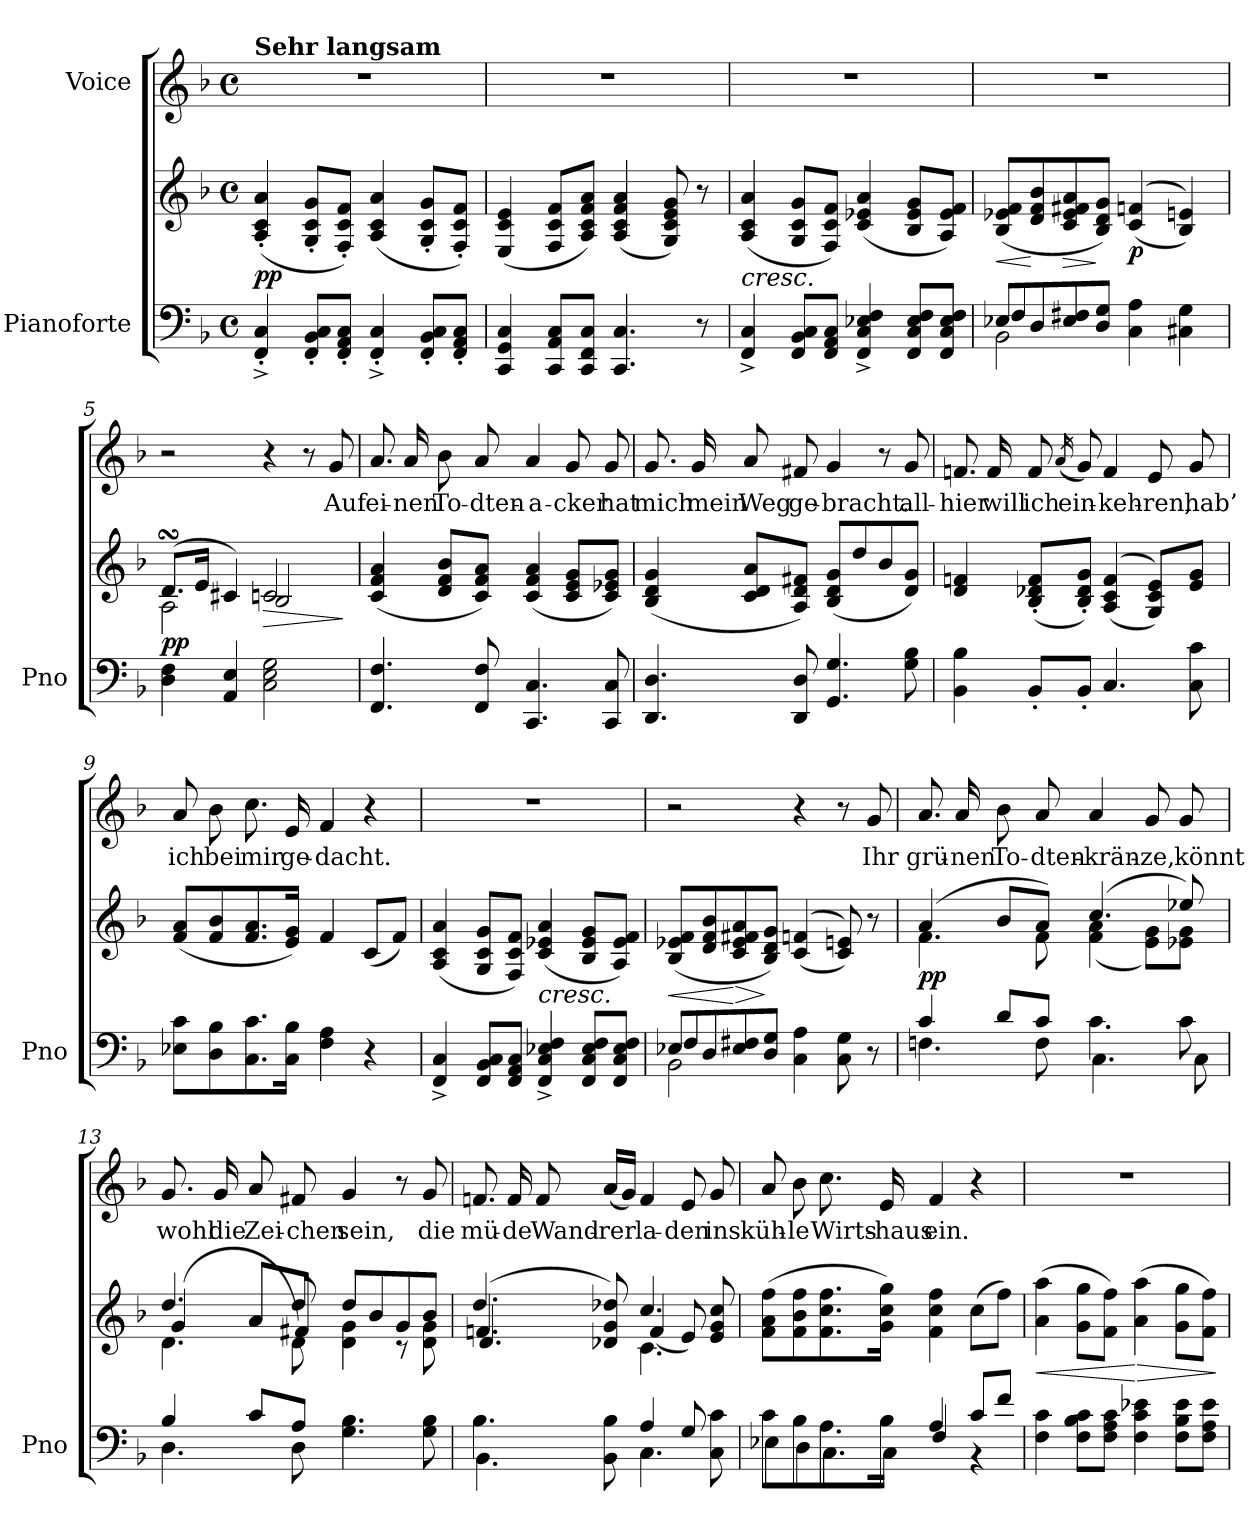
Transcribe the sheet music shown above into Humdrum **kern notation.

**kern	**kern	**dynam	**kern	**text
*part2	*part2	*part2	*part1	*part1
*staff3	*staff2	*staff2/3	*staff1	*staff1
*I"Pianoforte	*	*	*I"Voice	*
*I'Pno	*	*	*	*
*clefF4	*clefG2	*	*clefG2	*
*k[b-]	*k[b-]	*	*k[b-]	*
*M4/4	*M4/4	*	*M4/4	*
*met(c)	*met(c)	*	*met(c)	*
=1	=1	=1	=1	=1
!	!	!	!LO:TX:a:B:t=Sehr langsam	!
!	!	!LO:DY:b	!	!
4FF/'<^> 4C/'<^>	(4A/' 4c/' 4a/'	pp	1r	.
8FF/' 8BB-/' 8C/'L	8G/' 8c/' 8g/'L	.	.	.
8FF/' 8AA/' 8C/'J	8F/' 8c/' 8f/'J)	.	.	.
4FF/'^> 4C/'^>	(4A/ 4c/ 4a/	.	.	.
8FF/' 8BB-/' 8C/'L	8G/' 8c/' 8g/'L	.	.	.
8FF/' 8AA/' 8C/'J	8F/' 8c/' 8f/'J)	.	.	.
=2	=2	=2	=2	=2
4CC/ 4GG/ 4C/	(4E/ 4c/ 4e/	.	1r	.
8CC/ 8AA/ 8C/L	8F/ 8c/ 8f/L	.	.	.
8CC/ 8FF/ 8C/J	8A/ 8c/ 8f/ 8a/J)	.	.	.
4.CC/ 4.C/	(4A/ 4c/ 4f/ 4a/	.	.	.
.	8G/ 8c/ 8e/ 8g/)	.	.	.
8r	8r	.	.	.
=3	=3	=3	=3	=3
!	!LO:TX:b:i:t=cresc.	!	!	!
4FF/^> 4C/^>	(4A/ 4c/ 4a/	.	1r	.
8FF/ 8BB-/ 8C/L	8G/ 8c/ 8g/L	.	.	.
8FF/ 8AA/ 8C/J	8F/ 8c/ 8f/J)	.	.	.
4FF/^> 4C/^> 4E-X/^> 4F/^>	(4c/ 4e-X/ 4a/	.	.	.
8FF/ 8C/ 8E-/ 8F/L	8B-/ 8e-/ 8g/L	.	.	.
8FF/ 8C/ 8E-/ 8F/J	8A/ 8e-/ 8f/J)	.	.	.
=4	=4	=4	=4	=4
*^	*	*	*	*
*	*^	*	*	*	*
!	!	!	!	!LO:HP:b	!	!
8E-X/L	2BB-\	4F/	(8B-/ 8e-X/ 8f/L	<	1r	.
8D/	.	.	8d/ 8f/ 8b-/	[	.	.
!	!	!	!	!LO:HP:b	!	!
8E-/ 8F#X/	.	4ryy	8c/ 8e-/ 8f#X/ 8a/	>	.	.
8D/ 8G/J	.	.	8B-/ 8d/ 8g/J)	]	.	.
!	!	!	!	!LO:DY:b	!	!
4C\ 4A\	2ryy	2ryy	((4c/ 4fn/	p	.	.
4C#X\ 4G\	.	.	4B-/ 4en/))	.	.	.
*v	*v	*v	*	*	*	*
=5	=5	=5	=5	=5
*	*^	*	*	*
!	!	!	!LO:DY:a=2	!	!
4D\ 4F\	(8.dsSSS/L	2A\	pp	2r	.
.	16e/Jk	.	.	.	.
4AA/ 4E/	4c#X/)	.	.	.	.
!	!	!	!LO:HP:b	!	!
2C\ 2E\ 2G\	2cn/	2B-/	>	4r	.
.	.	.	.	8r	.
.	.	.	.	8g/	Auf
*	*v	*v	*	*	*
.	.	]	.	.
=6	=6	=6	=6	=6
4.FF/ 4.F/	(4c/ 4f/ 4a/	.	8.a/	ei-
.	.	.	16a/	-nen
.	8d/ 8f/ 8b-/L	.	8b-\	To-
8FF/ 8F/	8c/ 8f/ 8a/J)	.	8a/	-dten-
4.CC/ 4.C/	(4c/ 4f/ 4a/	.	4a/	-a-
.	8c/ 8e/ 8g/L	.	8g/	-cker
8CC/ 8C/	8c/ 8e-X/ 8g/J)	.	8g/	hat
=7	=7	=7	=7	=7
4.DD/ 4.D/	(4B-/ 4d/ 4g/	.	8.g/	mich
.	.	.	16g/	mein
.	8c/ 8d/ 8a/L	.	8a/	Weg
8DD/ 8D/	8A/ 8d/ 8f#X/J)	.	8f#X/	ge-
4.GG/ 4.G/	(8B-/ 8d/ 8g/L	.	4g/	-bracht.
.	8dd/	.	.	.
.	8b-/	.	8r	.
8G\ 8B-\	8d/ 8g/J)	.	8g/	all-
=8	=8	=8	=8	=8
4BB-\ 4B-\	4d/ 4fn/	.	8.fn/	-hier
.	.	.	16f/	will
8BB-'/L	(8B-/' 8d-X/' 8f/'L	.	8f/	ich
.	.	.	(16qa/	.
8BB-'/J	8B-/' 8d-/' 8g/'J)	.	8g/)	ein-
4.C/	(>(4A/ 4c/ 4f/	.	4f/	-keh-
.	8G/ 8c/ 8e/L))	.	8e/	-ren,
8C\ 8c\	8e/ 8g/J	.	8g/	hab’
=9	=9	=9	=9	=9
8E-X\ 8c\L	(8f/ 8a/L	.	8a/	ich
8D\ 8B-\	8f/ 8b-/	.	8b-\	bei
8.C\ 8.c\	8.f/ 8.a/	.	8.cc\	mir
16C\ 16B-\Jk	16e/ 16g/Jk)	.	16e/	ge-
4F\ 4A\	4f/	.	4f/	-dacht.
4r	(8c/L	.	4r	.
.	8f/J)	.	.	.
=10	=10	=10	=10	=10
4FF/^> 4C/^>	(4A/ 4c/ 4a/	.	1r	.
8FF/ 8BB-/ 8C/L	8G/ 8c/ 8g/L	.	.	.
8FF/ 8AA/ 8C/J	8F/ 8c/ 8f/J)	.	.	.
!	!LO:TX:b:i:t=cresc.	!	!	!
4FF/^> 4C/^> 4E-X/^> 4F/^>	(4c/ 4e-X/ 4a/	.	.	.
8FF/ 8C/ 8E-/ 8F/L	8B-/ 8e-/ 8g/L	.	.	.
8FF/ 8C/ 8E-/ 8F/J	8A/ 8e-/ 8f/J)	.	.	.
=11	=11	=11	=11	=11
*^	*	*	*	*
*	*^	*	*	*	*
!	!	!	!	!LO:HP:b	!	!
8E-X/L	2BB-\	4F/	(8B-/ 8e-X/ 8f/L	<	2r	.
8D/	.	.	8d/ 8f/ 8b-/	.	.	.
!	!	!	!	!LO:HP:n=1:b	!	!
8E-/ 8F#X/	.	4ryy	8c/ 8e-/ 8f#X/ 8a/	[ >	.	.
8D/ 8G/J	.	.	8B-/ 8d/ 8g/J)	]	.	.
4C\ 4A\	2ryy	2ryy	((4c/ 4fn/	.	4r	.
8C\ 8G\	.	.	8c/ 8en/))	.	8r	.
8r	.	.	8r	.	8g/	Ihr
*	*v	*v	*	*	*	*
=12	=12	=12	=12	=12	=12
*	*	*^	*	*	*
!	!	!	!	!LO:DY:b	!	!
4c/	4.Fn\	(4a/	4.f\	pp	8.a/	grü-
.	.	.	.	.	16a/	-nen
8d/L	.	8b-/L	.	.	8b-\	To-
8c/J	8F\	8a/J)	8f\	.	8a/	-dten-
4.c\	4.C\	(4.cc/	(4f\ 4a\	.	4a/	-krän-
.	.	.	8e\ 8g\L)	.	8g/	-ze,
8c\	8C\	8ee-X/)	8e-X\ 8g\J	.	8g/	könnt
=13	=13	=13	=13	=13	=13	=13
*	*	*	*^	*	*	*
4B-/	4.D\	4.dd/	(<4g/	4.d\	.	8.g/	wohl
.	.	.	.	.	.	16g/	die
8c/L	.	.	8a/L	.	.	8a/	Zei-
8A/J	8D\	8dd/	8f#X/J	8d\)	.	8f#X/	-chen
4.G\ 4.B-\	2ryy	8dd/L	4d\ 4g\	2ryy	.	4g/	sein,
.	.	8b-/	.	.	.	.	.
.	.	8g/	8r	.	.	8r	.
8G\ 8B-\	.	8b-/J	8d\ 8g\	.	.	8g/	die
=14	=14	=14	=14	=14	=14	=14	=14
4.B-\	4.BB-\	(4.dd/	4.fn/	4.d/	.	8.fn/	mü-
.	.	.	.	.	.	16f/	-de
.	.	.	.	.	.	8f/	Wand-
8BB-\ 8B-\	8ryy	8d-X/ 8g/ 8dd-X/)	8ryy	8ryy	.	(16a/LL	-rer
.	.	.	.	.	.	16g/JJ)	.
4A/	4.C\	4.cc/	(4f/	4.c\	.	4f/	la-
8G/	.	.	8e/)	.	.	8e/	-den
8C\ 8c\	8ryy	8e/ 8g/ 8cc/	8ryy	8ryy	.	8g/	ins
*	*	*v	*v	*v	*	*	*
=15	=15	=15	=15	=15	=15
8c\L	8E-X\L	(8f\ 8a\ 8ff\L	.	8a/	küh-
8B-\	8D\	8f\ 8b-\ 8ff\	.	8b-\	-le
8.A\	8.C\	8.f\ 8.cc\ 8.ff\	.	8.cc\	Wirts-
16B-\Jk	16C\Jk	16g\ 16cc\ 16gg\Jk)	.	16e/	-haus
4A/	4F/	4f\ 4cc\ 4ff\	.	4f/	ein.
8c/L	4r	(8cc\L	.	4r	.
8f/J	.	8ff\J)	.	.	.
*v	*v	*	*	*	*
=16	=16	=16	=16	=16
!	!	!LO:HP:b	!	!
4F\ 4c\	(4a\ 4aa\	<	1r	.
8F\ 8B-\ 8c\L	8g\ 8gg\L	.	.	.
8F\ 8A\ 8c\J	8f\ 8ff\J)	.	.	.
!	!	!LO:HP:n=1:b	!	!
4F\ 4c\ 4e-X\	(4a\ 4aa\	[ >	.	.
8F\ 8B-\ 8e-\L	8g\ 8gg\L	.	.	.
8F\ 8A\ 8e-\J	8f\ 8ff\J)	.	.	.
.	.	]	.	.
=	=	=	=	=
*-	*-	*-	*-	*-
